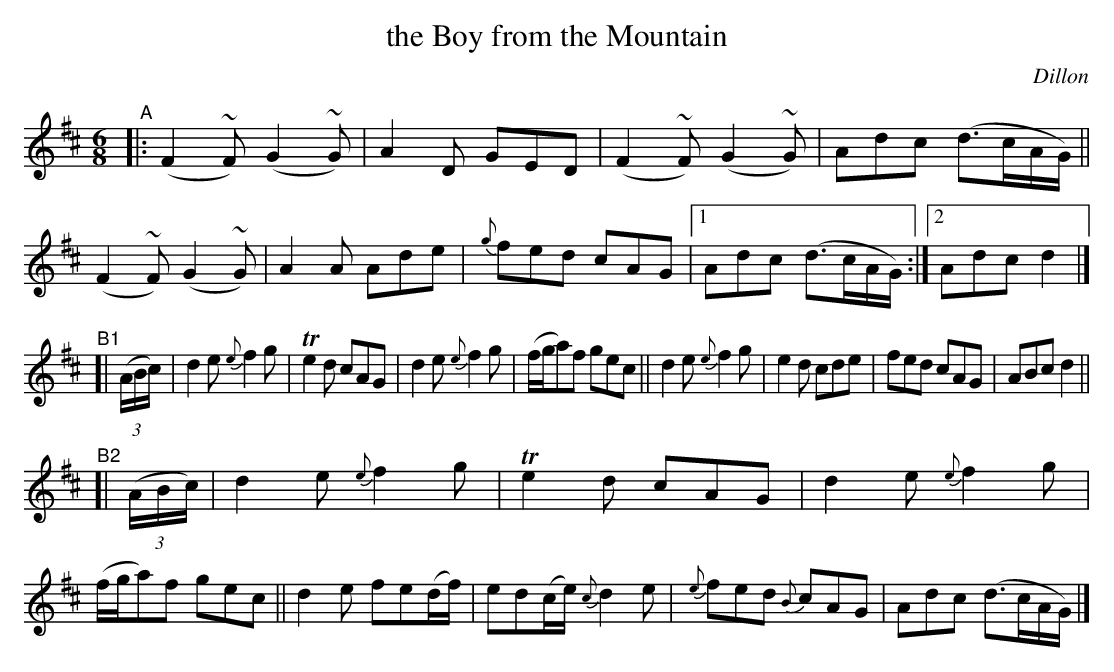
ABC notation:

X:1
T: the Boy from the Mountain
O: Dillon
M: 6/8
L: 1/8
K: D
"^A"\
|: (F2~F)(G2~G) | A2D GED | (F2~F)(G2~G) | Adc (d>cA/G/) \
|| (F2~F)(G2~G) | A2A Ade | {g}fed cAG |1 Adc (d>cA/G/) :|2 Adc d2 |]
"^B1"\
[| ((3A/B/c/) | d2e {e}f2g | Te2d cAG | d2e {e}f2g | (f/g/a)f gec \
|| d2e {e}f2g | e2d cde | fed cAG | ABc d2 ||
"^B2"[| ((3A/B/c/) \
 | d2e {e}f2g | Te2d cAG | d2e {e}f2g | (f/g/a)f gec \
|| d2e fe(d/f/) | ed(c/e/) {c}d2e | {e}fed {B}cAG | Adc (d>cA/G/) |]
